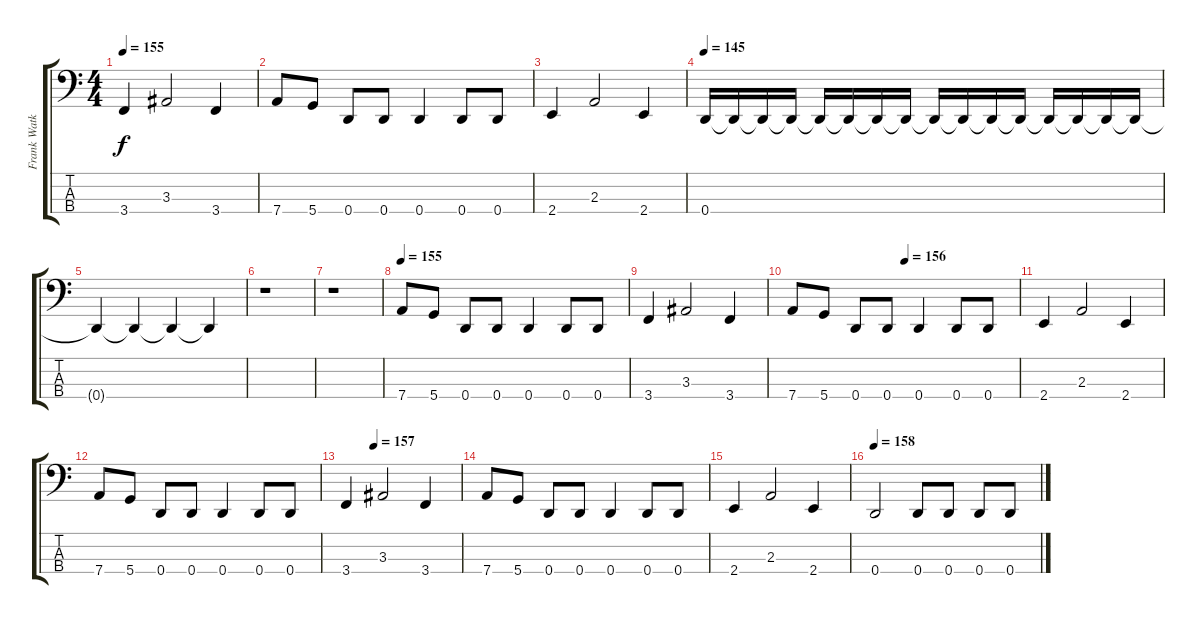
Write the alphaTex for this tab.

\track ("Frank Watkins (Bass)" "Frank Watk") {instrument acousticbass}
\staff {score tabs}
\tuning (F2 C2 G1 D1) {hide}
\ts (4 4)
\tempo 155
\clef f4
\ks c
3.4.4{dy f} 3.3.2 3.4.4 |
7.4.8 5.4.8 0.4.8 0.4.8 0.4.4 0.4.8 0.4.8 |
2.4.4 2.3.2 2.4.4 |
\tempo 145
0.4.16 0.4{t}.16 0.4{t}.16 0.4{t}.16 0.4{t}.16 0.4{t}.16 0.4{t}.16{volume 13} 0.4{t}.16 0.4{t}.16 0.4{t}.16 0.4{t}.16 0.4{t}.16 0.4{t}.16{volume 11} 0.4{t}.16 0.4{t}.16 0.4{t}.16 |
0.4{t}.4{volume 10} 0.4{t}.4{volume 8} 0.4{t}.4{volume 6} 0.4{t}.4{volume 4} |
r.1 |
r.1 |
\tempo 155
7.4.8{volume 14} 5.4.8 0.4.8 0.4.8 0.4.4 0.4.8 0.4.8 |
3.4.4 3.3.2 3.4.4 |
\tempo (156 0.5)
7.4.8 5.4.8 0.4.8 0.4.8 0.4.4 0.4.8 0.4.8 |
2.4.4 2.3.2 2.4.4 |
7.4.8 5.4.8 0.4.8 0.4.8 0.4.4 0.4.8 0.4.8 |
\tempo (157 0.25)
3.4.4 3.3.2 3.4.4 |
7.4.8 5.4.8 0.4.8 0.4.8 0.4.4 0.4.8 0.4.8 |
2.4.4 2.3.2 2.4.4 |
\tempo 158
0.4.2 0.4.8 0.4.8 0.4.8 0.4.8
